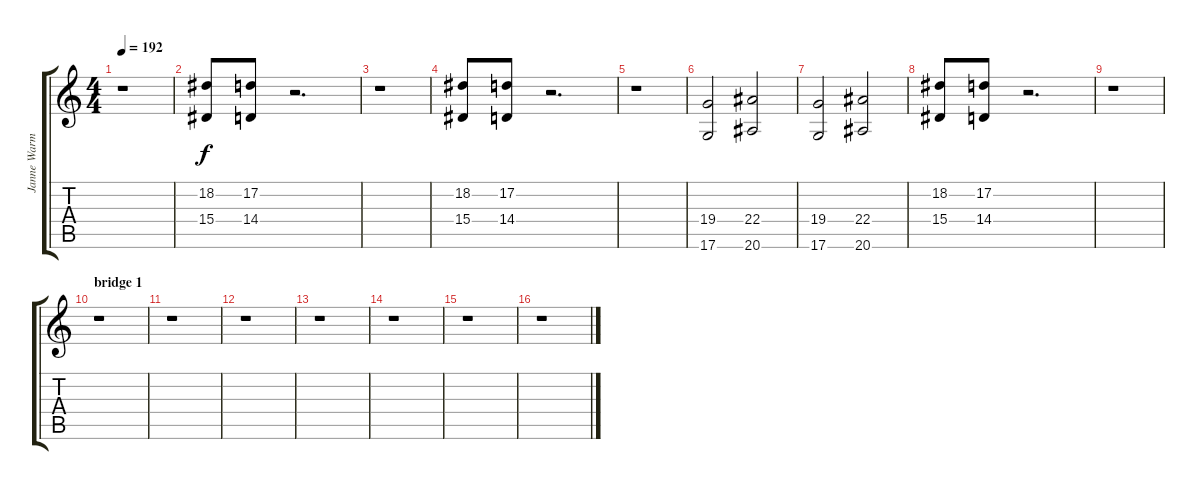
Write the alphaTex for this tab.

\track ("Janne Warman" "Janne Warm") {instrument lead1square}
\staff {score tabs}
\tuning (D4 A3 F3 C3 G2 D2) {hide}
\ts (4 4)
\tempo 192
\clef g2
\ks c
r.1{dy f} |
(18.2 15.4).8{instrument stringensemble1} (17.2 14.4).8 r.2{d} |
r.1 |
(18.2 15.4).8{instrument stringensemble1} (17.2 14.4).8 r.2{d} |
r.1 |
(19.4 17.6).2 (22.4 20.6).2 |
(19.4 17.6).2 (22.4 20.6).2 |
(18.2 15.4).8{instrument stringensemble1} (17.2 14.4).8 r.2{d} |
r.1 |
\section ("" "bridge 1")
r.1 |
r.1 |
r.1 |
r.1 |
r.1 |
r.1 |
r.1
